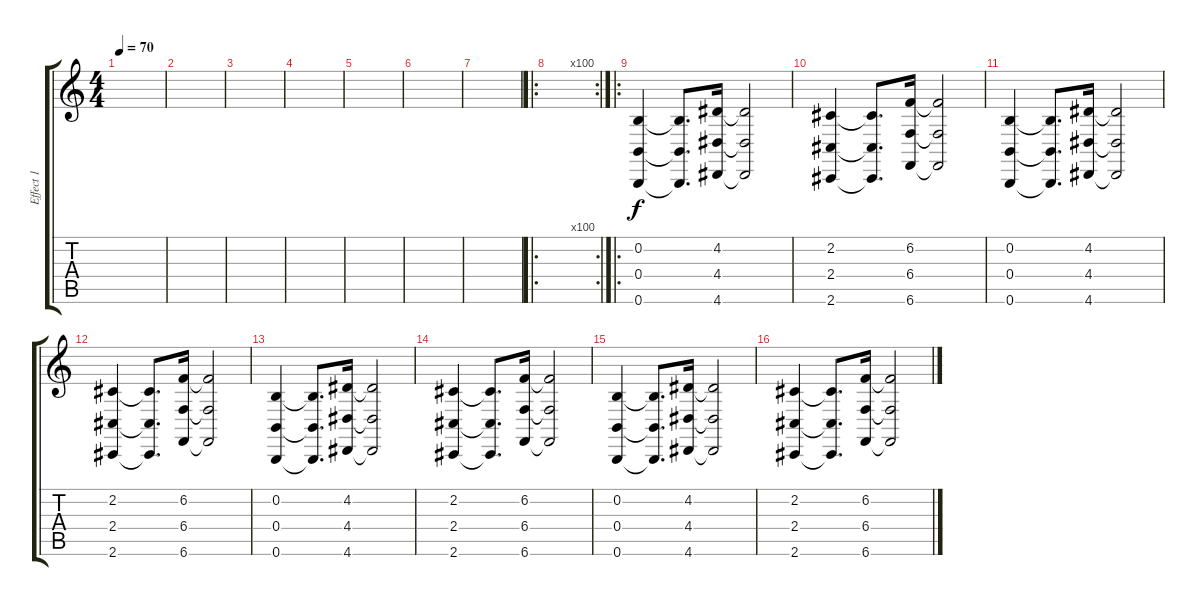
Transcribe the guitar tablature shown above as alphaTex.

\track ("Effect 1" "Effect 1") {instrument rockorgan}
\staff {score tabs}
\tuning (Eb4 B3 Gb3 B2 Gb2 B1) {hide}
\ts (4 4)
\tempo 70
\clef g2
\ks c
|
|
|
|
|
|
|
\ro
\rc 100
|
\ro
(0.2 0.4 0.6).4 (0.2{t} 0.4{t} 0.6{t}).8{d} (4.2 4.4 4.6).16 (4.2{t} 4.4{t} 4.6{t}).2 |
(2.2 2.4 2.6).4 (2.2{t} 2.4{t} 2.6{t}).8{d} (6.2 6.4 6.6).16 (6.2{t} 6.4{t} 6.6{t}).2 |
(0.2 0.4 0.6).4 (0.2{t} 0.4{t} 0.6{t}).8{d} (4.2 4.4 4.6).16 (4.2{t} 4.4{t} 4.6{t}).2 |
(2.2 2.4 2.6).4 (2.2{t} 2.4{t} 2.6{t}).8{d} (6.2 6.4 6.6).16 (6.2{t} 6.4{t} 6.6{t}).2 |
(0.2 0.4 0.6).4 (0.2{t} 0.4{t} 0.6{t}).8{d} (4.2 4.4 4.6).16 (4.2{t} 4.4{t} 4.6{t}).2 |
(2.2 2.4 2.6).4 (2.2{t} 2.4{t} 2.6{t}).8{d} (6.2 6.4 6.6).16 (6.2{t} 6.4{t} 6.6{t}).2 |
(0.2 0.4 0.6).4 (0.2{t} 0.4{t} 0.6{t}).8{d} (4.2 4.4 4.6).16 (4.2{t} 4.4{t} 4.6{t}).2 |
(2.2 2.4 2.6).4 (2.2{t} 2.4{t} 2.6{t}).8{d} (6.2 6.4 6.6).16 (6.2{t} 6.4{t} 6.6{t}).2
